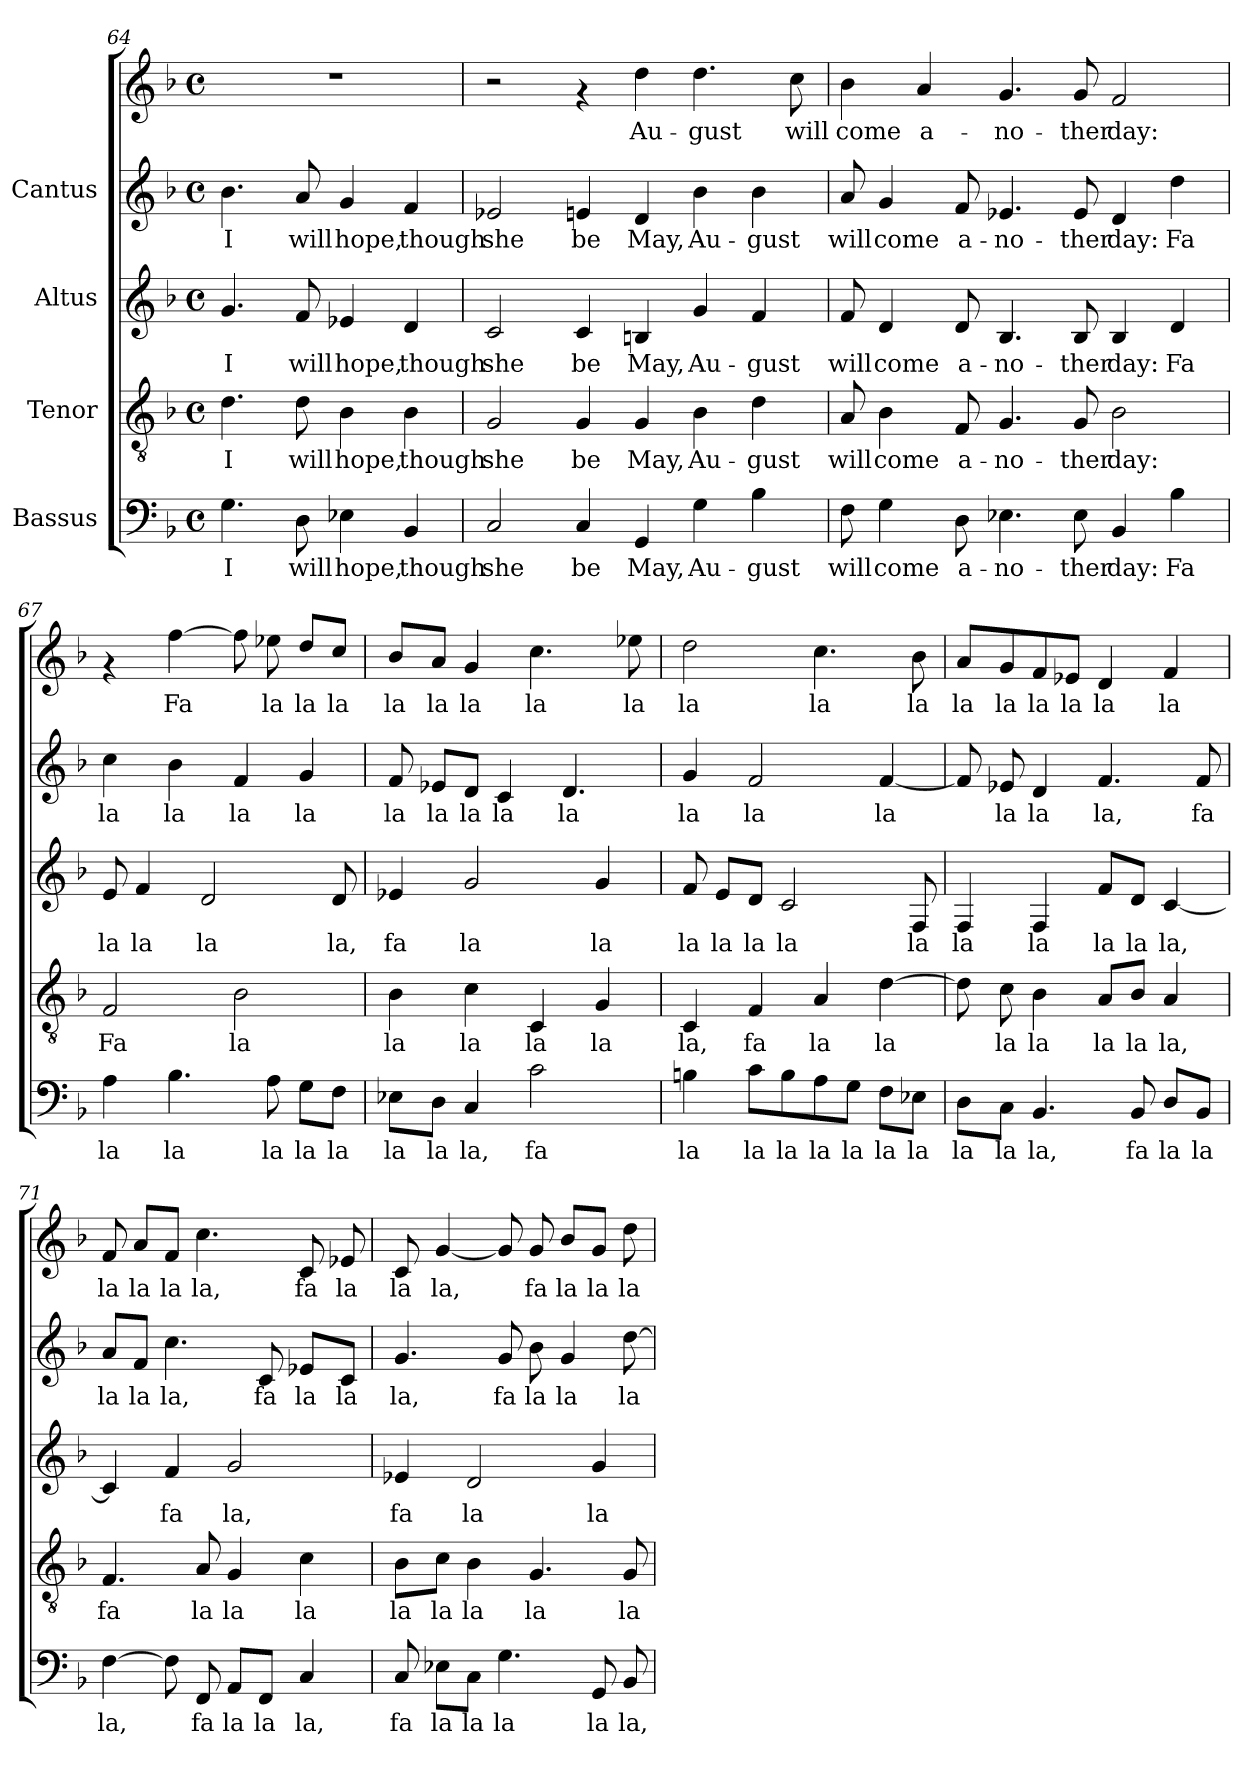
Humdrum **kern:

**kern	**text	**kern	**text	**kern	**text	**kern	**text	**kern	**text
*part4	*part4	*part3	*part3	*part2	*part2	*part1	*part1	*part1	*part1
*staff5	*staff5	*staff4	*staff4	*staff3	*staff3	*staff2	*staff2	*staff1	*staff1
*I"Bassus	*	*I"Tenor	*	*I"Altus	*	*I"Cantus	*	*	*
*clefF4	*	*clefGv2	*	*clefG2	*	*clefG2	*	*clefG2	*
*k[b-]	*	*k[b-]	*	*k[b-]	*	*k[b-]	*	*k[b-]	*
*F:	*	*F:	*	*F:	*	*F:	*	*F:	*
*M4/4	*	*M4/4	*	*M4/4	*	*M4/4	*	*M4/4	*
*met(c)	*	*met(c)	*	*met(c)	*	*met(c)	*	*met(c)	*
=64	=64	=64	=64	=64	=64	=64	=64	=64	=64
!	!LO:LY:b:cj	!	!LO:LY:b:cj	!	!LO:LY:b:cj	!	!LO:LY:b:cj	!	!
4.G\	I	4.d\	I	4.g/	I	4.b-\	I	1r	.
!	!LO:LY:b:cj	!	!LO:LY:b:cj	!	!LO:LY:b:cj	!	!LO:LY:b:cj	!	!
8D\	will	8d\	will	8f/	will	8a/	will	.	.
!	!LO:LY:b:cj	!	!LO:LY:b:cj	!	!LO:LY:b:cj	!	!LO:LY:b:cj	!	!
4E-X\	hope,	4B-\	hope,	4e-X/	hope,	4g/	hope,	.	.
!	!LO:LY:b:cj	!	!LO:LY:b:cj	!	!LO:LY:b:cj	!	!LO:LY:b:cj	!	!
4BB-/	though	4B-\	though	4d/	though	4f/	though	.	.
!!LO:PB:g=z
=65	=65	=65	=65	=65	=65	=65	=65	=65	=65
!	!LO:LY:b:cj	!	!LO:LY:b:cj	!	!LO:LY:b:cj	!	!LO:LY:b:cj	!	!
2C/	she	2G/	she	2c/	she	2e-X/	she	2r	.
!	!LO:LY:b:cj	!	!LO:LY:b:cj	!	!LO:LY:b:cj	!	!LO:LY:b:cj	!	!
4C/	be	4G/	be	4c/	be	4e/	be	4rf	.
!	!LO:LY:b:cj	!	!LO:LY:b:cj	!	!LO:LY:b:cj	!	!LO:LY:b:cj	!	!LO:LY:b:cj
4GG/	May,	4G/	May,	4Bn/	May,	4d/	May,	4dd\	Au-
!	!LO:LY:b:cj	!	!LO:LY:b:cj	!	!LO:LY:b:cj	!	!LO:LY:b:cj	!	!LO:LY:b:cj
4G\	Au-	4B-\	Au-	4g/	Au-	4b-\	Au-	4.dd\	-gust
!	!LO:LY:b:cj	!	!LO:LY:b:cj	!	!LO:LY:b:cj	!	!LO:LY:b:cj	!	!
4B-\	-gust	4d\	-gust	4f/	-gust	4b-\	-gust	.	.
!	!	!	!	!	!	!	!	!	!LO:LY:b:cj
.	.	.	.	.	.	.	.	8cc\	will
=66	=66	=66	=66	=66	=66	=66	=66	=66	=66
!	!LO:LY:b:cj	!	!LO:LY:b:cj	!	!LO:LY:b:cj	!	!LO:LY:b:cj	!	!LO:LY:b:cj
8F\	will	8A/	will	8f/	will	8a/	will	4b-\	come
!	!LO:LY:b:cj	!	!LO:LY:b:cj	!	!LO:LY:b:cj	!	!LO:LY:b:cj	!	!
4G\	come	4B-\	come	4d/	come	4g/	come	.	.
!	!	!	!	!	!	!	!	!	!LO:LY:b:cj
.	.	.	.	.	.	.	.	4a/	a-
!	!LO:LY:b:cj	!	!LO:LY:b:cj	!	!LO:LY:b:cj	!	!LO:LY:b:cj	!	!
8D\	a-	8F/	a-	8d/	a-	8f/	a-	.	.
!	!LO:LY:b:cj	!	!LO:LY:b:cj	!	!LO:LY:b:cj	!	!LO:LY:b:cj	!	!LO:LY:b:cj
4.E-X\	-no-	4.G/	-no-	4.B-/	-no-	4.e-X/	-no-	4.g/	-no-
!	!LO:LY:b:cj	!	!LO:LY:b:cj	!	!LO:LY:b:cj	!	!LO:LY:b:cj	!	!LO:LY:b:cj
8E-\	-ther	8G/	-ther	8B-/	-ther	8e-/	-ther	8g/	-ther
!	!LO:LY:b:cj	!	!LO:LY:b:cj	!	!LO:LY:b:cj	!	!LO:LY:b:cj	!	!LO:LY:b:cj
4BB-/	day:	2B-\	day:	4B-/	day:	4d/	day:	2f/	day:
!	!LO:LY:b:cj	!	!	!	!LO:LY:b:cj	!	!LO:LY:b:cj	!	!
4B-\	Fa	.	.	4d/	Fa	4dd\	Fa	.	.
=67	=67	=67	=67	=67	=67	=67	=67	=67	=67
!	!LO:LY:b:cj	!	!LO:LY:b:cj	!	!LO:LY:b:cj	!	!LO:LY:b:cj	!	!
4A\	la	2F/	Fa	8e/	la	4cc\	la	4rf	.
!	!	!	!	!	!LO:LY:b:cj	!	!	!	!
.	.	.	.	4f/	la	.	.	.	.
!	!LO:LY:b:cj	!	!	!	!	!	!LO:LY:b:cj	!	!LO:LY:b:cj
4.B-\	la	.	.	.	.	4b-\	la	[>4ff\	Fa
!	!	!	!	!	!LO:LY:b:cj	!	!	!	!
.	.	.	.	2d/	la	.	.	.	.
!	!	!	!LO:LY:b:cj	!	!	!	!LO:LY:b:cj	!	!LO:LY:b:cj
.	.	2B-\	la	.	.	4f/	la	8ff\]	.
!	!LO:LY:b:cj	!	!	!	!	!	!	!	!LO:LY:b:cj
8A\	la	.	.	.	.	.	.	8ee-X\	la
!	!LO:LY:b:cj	!	!	!	!	!	!LO:LY:b:cj	!	!LO:LY:b:cj
8G\L	la	.	.	.	.	4g/	la	8dd/L	la
!	!LO:LY:b:cj	!	!	!	!LO:LY:b:cj	!	!	!	!LO:LY:b:cj
8F\J	la	.	.	8d/	la,	.	.	8cc/J	la
!!LO:LB:g=z
=68	=68	=68	=68	=68	=68	=68	=68	=68	=68
!	!LO:LY:b:cj	!	!LO:LY:b:cj	!	!LO:LY:b:cj	!	!LO:LY:b:cj	!	!LO:LY:b:cj
8E-X\L	la	4B-\	la	4e-X/	fa	8f/	la	8b-/L	la
!	!LO:LY:b:cj	!	!	!	!	!	!LO:LY:b:cj	!	!LO:LY:b:cj
8D\J	la	.	.	.	.	8e-X/L	la	8a/J	la
!	!LO:LY:b:cj	!	!LO:LY:b:cj	!	!LO:LY:b:cj	!	!LO:LY:b:cj	!	!LO:LY:b:cj
4C/	la,	4c\	la	2g/	la	8d/J	la	4g/	la
!	!	!	!	!	!	!	!LO:LY:b:cj	!	!
.	.	.	.	.	.	4c/	la	.	.
!	!LO:LY:b:cj	!	!LO:LY:b:cj	!	!	!	!	!	!LO:LY:b:cj
2c\	fa	4C/	la	.	.	.	.	4.cc\	la
!	!	!	!	!	!	!	!LO:LY:b:cj	!	!
.	.	.	.	.	.	4.d/	la	.	.
!	!	!	!LO:LY:b:cj	!	!LO:LY:b:cj	!	!	!	!
.	.	4G/	la	4g/	la	.	.	.	.
!	!	!	!	!	!	!	!	!	!LO:LY:b:cj
.	.	.	.	.	.	.	.	8ee-X\	la
=69	=69	=69	=69	=69	=69	=69	=69	=69	=69
!	!LO:LY:b:cj	!	!LO:LY:b:cj	!	!LO:LY:b:cj	!	!LO:LY:b:cj	!	!LO:LY:b:cj
4Bn\	la	4C/	la,	8f/	la	4g/	la	2dd\	la
!	!	!	!	!	!LO:LY:b:cj	!	!	!	!
.	.	.	.	8e/L	la	.	.	.	.
!	!LO:LY:b:cj	!	!LO:LY:b:cj	!	!LO:LY:b:cj	!	!LO:LY:b:cj	!	!
8c\L	la	4F/	fa	8d/J	la	2f/	la	.	.
!	!LO:LY:b:cj	!	!	!	!LO:LY:b:cj	!	!	!	!
8B\	la	.	.	2c/	la	.	.	.	.
!	!LO:LY:b:cj	!	!LO:LY:b:cj	!	!	!	!	!	!LO:LY:b:cj
8A\	la	4A/	la	.	.	.	.	4.cc\	la
!	!LO:LY:b:cj	!	!	!	!	!	!	!	!
8G\J	la	.	.	.	.	.	.	.	.
!	!LO:LY:b:cj	!	!LO:LY:b:cj	!	!	!	!LO:LY:b:cj	!	!
8F\L	la	[>4d\	la	.	.	[<4f/	la	.	.
!	!LO:LY:b:cj	!	!	!	!LO:LY:b:cj	!	!	!	!LO:LY:b:cj
8E-X\J	la	.	.	8F/	la	.	.	8b-\	la
=70	=70	=70	=70	=70	=70	=70	=70	=70	=70
!	!LO:LY:b:cj	!	!LO:LY:b:cj	!	!LO:LY:b:cj	!	!LO:LY:b:cj	!	!LO:LY:b:cj
8D\L	la	8d\]	.	4F/	la	8f/]	.	8a/L	la
!	!LO:LY:b:cj	!	!LO:LY:b:cj	!	!	!	!LO:LY:b:cj	!	!LO:LY:b:cj
8C\J	la	8c\	la	.	.	8e-X/	la	8g/	la
!	!LO:LY:b:cj	!	!LO:LY:b:cj	!	!LO:LY:b:cj	!	!LO:LY:b:cj	!	!LO:LY:b:cj
4.BB-/	la,	4B-\	la	4F/	la	4d/	la	8f/	la
!	!	!	!	!	!	!	!	!	!LO:LY:b:cj
.	.	.	.	.	.	.	.	8e-X/J	la
!	!	!	!LO:LY:b:cj	!	!LO:LY:b:cj	!	!LO:LY:b:cj	!	!LO:LY:b:cj
.	.	8A/L	la	8f/L	la	4.f/	la,	4d/	la
!	!LO:LY:b:cj	!	!LO:LY:b:cj	!	!LO:LY:b:cj	!	!	!	!
8BB-/	fa	8B-/J	la	8d/J	la	.	.	.	.
!	!LO:LY:b:cj	!	!LO:LY:b:cj	!	!LO:LY:b:cj	!	!	!	!LO:LY:b:cj
8D/L	la	4A/	la,	[<4c/	la,	.	.	4f/	la
!	!LO:LY:b:cj	!	!	!	!	!	!LO:LY:b:cj	!	!
8BB-/J	la	.	.	.	.	8f/	fa	.	.
!!LO:PB:g=z
=71	=71	=71	=71	=71	=71	=71	=71	=71	=71
!	!LO:LY:b:cj	!	!LO:LY:b:cj	!	!LO:LY:b:cj	!	!LO:LY:b:cj	!	!LO:LY:b:cj
[>4F\	la,	4.F/	fa	4c/]	.	8a/L	la	8f/	la
!	!	!	!	!	!	!	!LO:LY:b:cj	!	!LO:LY:b:cj
.	.	.	.	.	.	8f/J	la	8a/L	la
!	!LO:LY:b:cj	!	!	!	!LO:LY:b:cj	!	!LO:LY:b:cj	!	!LO:LY:b:cj
8F\]	.	.	.	4f/	fa	4.cc\	la,	8f/J	la
!	!LO:LY:b:cj	!	!LO:LY:b:cj	!	!	!	!	!	!LO:LY:b:cj
8FF/	fa	8A/	la	.	.	.	.	4.cc\	la,
!	!LO:LY:b:cj	!	!LO:LY:b:cj	!	!LO:LY:b:cj	!	!	!	!
8AA/L	la	4G/	la	2g/	la,	.	.	.	.
!	!LO:LY:b:cj	!	!	!	!	!	!LO:LY:b:cj	!	!
8FF/J	la	.	.	.	.	8c/	fa	.	.
!	!LO:LY:b:cj	!	!LO:LY:b:cj	!	!	!	!LO:LY:b:cj	!	!LO:LY:b:cj
4C/	la,	4c\	la	.	.	8e-X/L	la	8c/	fa
!	!	!	!	!	!	!	!LO:LY:b:cj	!	!LO:LY:b:cj
.	.	.	.	.	.	8c/J	la	8e-X/	la
=72	=72	=72	=72	=72	=72	=72	=72	=72	=72
!	!LO:LY:b:cj	!	!LO:LY:b:cj	!	!LO:LY:b:cj	!	!LO:LY:b:cj	!	!LO:LY:b:cj
8C/	fa	8B-\L	la	4e-X/	fa	4.g/	la,	8c/	la
!	!LO:LY:b:cj	!	!LO:LY:b:cj	!	!	!	!	!	!LO:LY:b:cj
8E-X\L	la	8c\J	la	.	.	.	.	[<4g/	la,
!	!LO:LY:b:cj	!	!LO:LY:b:cj	!	!LO:LY:b:cj	!	!	!	!
8C\J	la	4B-\	la	2d/	la	.	.	.	.
!	!LO:LY:b:cj	!	!	!	!	!	!LO:LY:b:cj	!	!LO:LY:b:cj
4.G\	la	.	.	.	.	8g/	fa	8g/]	.
!	!	!	!LO:LY:b:cj	!	!	!	!LO:LY:b:cj	!	!LO:LY:b:cj
.	.	4.G/	la	.	.	8b-\	la	8g/	fa
!	!	!	!	!	!	!	!LO:LY:b:cj	!	!LO:LY:b:cj
.	.	.	.	.	.	4g/	la	8b-/L	la
!	!LO:LY:b:cj	!	!	!	!LO:LY:b:cj	!	!	!	!LO:LY:b:cj
8GG/	la	.	.	4g/	la	.	.	8g/J	la
!	!LO:LY:b:cj	!	!LO:LY:b:cj	!	!	!	!LO:LY:b:cj	!	!LO:LY:b:cj
8BB-/	la,	8G/	la	.	.	[>8dd\	la	8dd\	la
=	=	=	=	=	=	=	=	=	=
*-	*-	*-	*-	*-	*-	*-	*-	*-	*-
